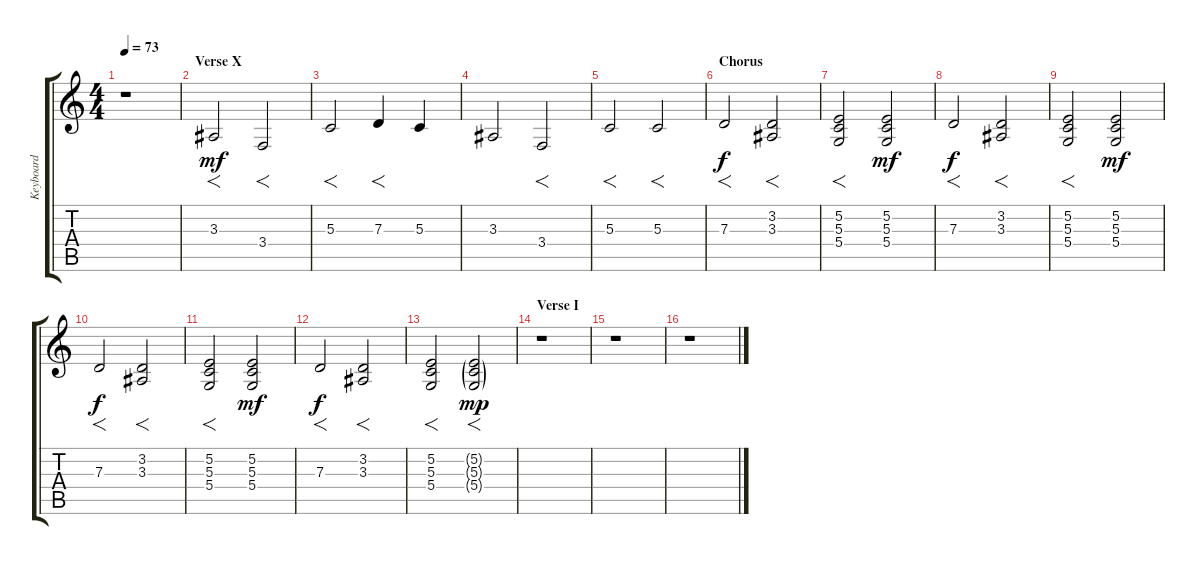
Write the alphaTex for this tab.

\track ("Keyboard" "Keyboard") {instrument cello}
\staff {score tabs}
\tuning (E4 B3 G3 D3 A2 E2) {hide}
\ts (4 4)
\tempo 73
\clef g2
\ks c
r.1{dy mp} |
\section ("" "Verse X")
3.3.2{f dy mf} 3.4.2{f} |
5.3.2{f} 7.3.4{f} 5.3.4 |
3.3.2 3.4.2{f} |
5.3.2{f} 5.3.2{f} |
\section ("" "Chorus")
7.3.2{f dy f} (3.2 3.3).2{f} |
(5.2 5.3 5.4).2{f} (5.2 5.3 5.4).2{dy mf} |
7.3.2{f dy f} (3.2 3.3).2{f} |
(5.2 5.3 5.4).2{f} (5.2 5.3 5.4).2{dy mf} |
7.3.2{f dy f} (3.2 3.3).2{f} |
(5.2 5.3 5.4).2{f} (5.2 5.3 5.4).2{dy mf} |
7.3.2{f dy f} (3.2 3.3).2{f} |
(5.2 5.3 5.4).2{f} (5.2{g} 5.3{g} 5.4{g}).2{f dy mp} |
\section ("" "Verse I")
r.1 |
r.1 |
r.1
